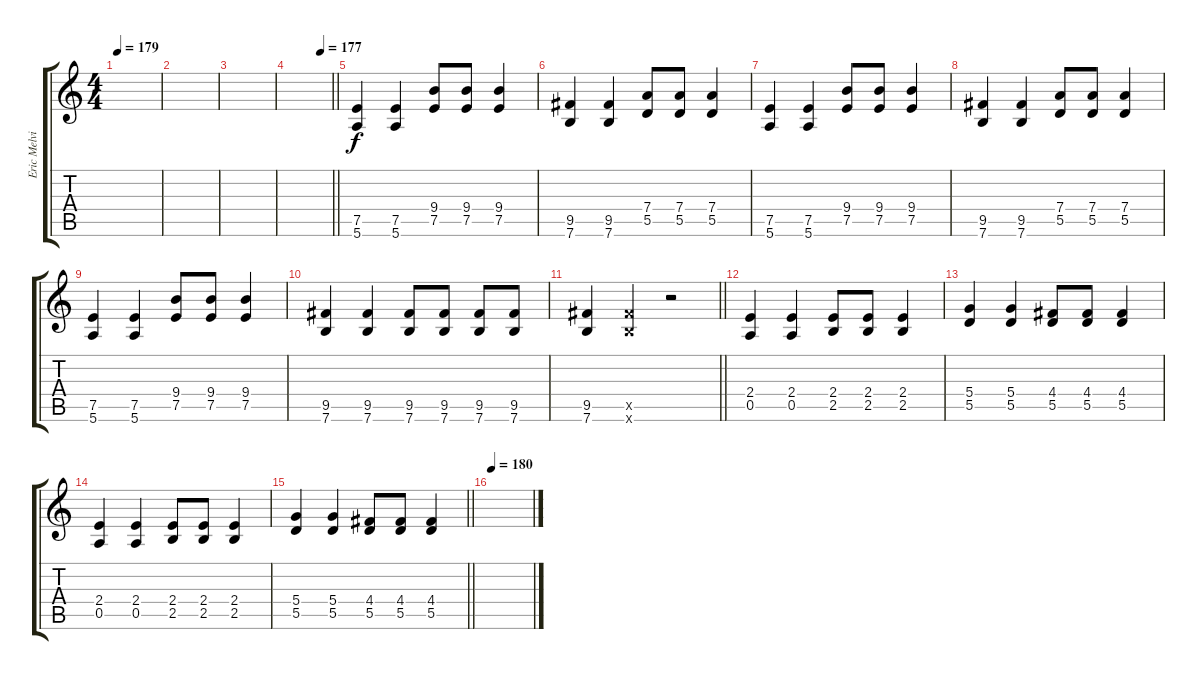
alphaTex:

\track ("Eric Melvin" "Eric Melvi") {instrument distortionguitar}
\staff {score tabs}
\tuning (E4 B3 G3 D3 A2 E2) {hide}
\ts (4 4)
\tempo 179
\clef g2
\ks c
|
|
|
\tempo (177 0.75)
\barLineRight lightlight
|
\section ("" "")
(7.5 5.6).4 (7.5 5.6).4 (9.4 7.5).8 (9.4 7.5).8 (9.4 7.5).4 |
(9.5 7.6).4 (9.5 7.6).4 (7.4 5.5).8 (7.4 5.5).8 (7.4 5.5).4 |
(7.5 5.6).4 (7.5 5.6).4 (9.4 7.5).8 (9.4 7.5).8 (9.4 7.5).4 |
(9.5 7.6).4 (9.5 7.6).4 (7.4 5.5).8 (7.4 5.5).8 (7.4 5.5).4 |
(7.5 5.6).4 (7.5 5.6).4 (9.4 7.5).8 (9.4 7.5).8 (9.4 7.5).4 |
(9.5 7.6).4 (9.5 7.6).4 (9.5 7.6).8 (9.5 7.6).8 (9.5 7.6).8 (9.5 7.6).8 |
\barLineRight lightlight
(9.5 7.6).4 (9.5{x} 7.6{x}).4 r.2 |
\section ("" "")
(2.4 0.5).4 (2.4 0.5).4 (2.4 2.5).8 (2.4 2.5).8 (2.4 2.5).4 |
(5.4 5.5).4 (5.4 5.5).4 (4.4 5.5).8 (4.4 5.5).8 (4.4 5.5).4 |
(2.4 0.5).4 (2.4 0.5).4 (2.4 2.5).8 (2.4 2.5).8 (2.4 2.5).4 |
\barLineRight lightlight
(5.4 5.5).4 (5.4 5.5).4 (4.4 5.5).8 (4.4 5.5).8 (4.4 5.5).4 |
\section ("" "")
\tempo 180
